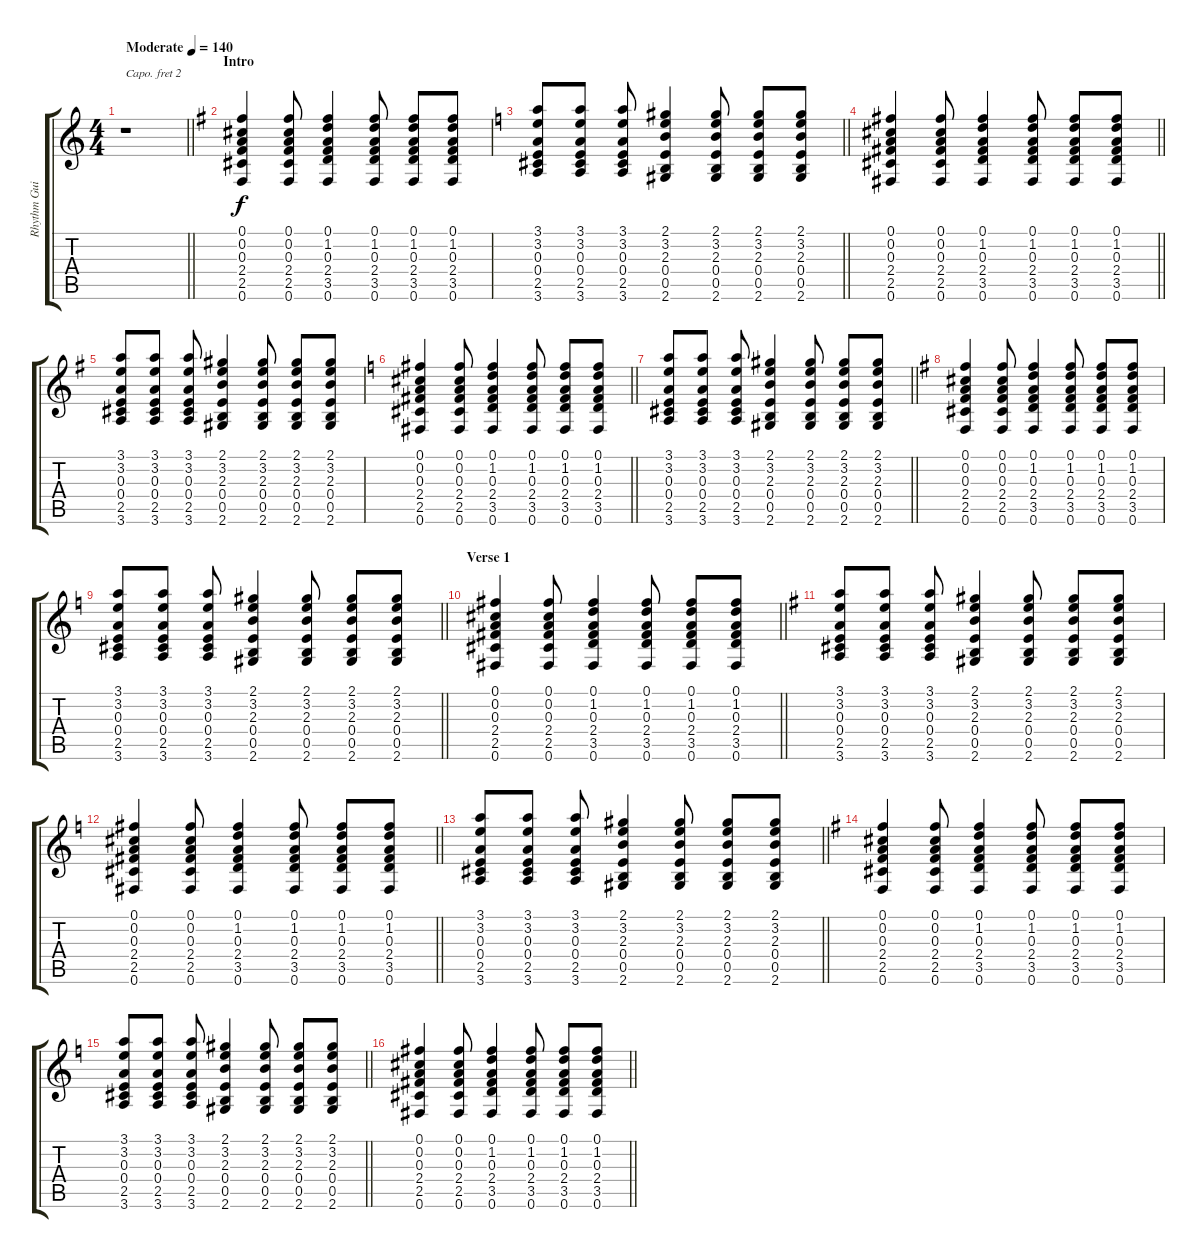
\track ("Rhythm Guitar" "Rhythm Gui") {instrument acousticguitarsteel}
\staff {score tabs}
\capo 2
\tuning (E4 B3 G3 D3 A2 E2) {hide}
\ts (4 4)
\tempo (140 "Moderate")
\clef g2
\barLineRight lightlight
\ks c
r.1{dy f instrument acousticguitarsteel} |
\section ("" "Intro")
\ks g
(0.1 0.2 0.3 2.4 2.5 0.6).4 (0.1 0.2 0.3 2.4 2.5 0.6).8 (0.1 1.2 0.3 2.4 3.5 0.6).4 (0.1 1.2 0.3 2.4 3.5 0.6).8 (0.1 1.2 0.3 2.4 3.5 0.6).8 (0.1 1.2 0.3 2.4 3.5 0.6).8 |
\barLineRight lightlight
\ks c
(3.1 3.2 0.3 0.4 2.5 3.6).8 (3.1 3.2 0.3 0.4 2.5 3.6).8 (3.1 3.2 0.3 0.4 2.5 3.6).8 (2.1 3.2 2.3 0.4 0.5 2.6).4 (2.1 3.2 2.3 0.4 0.5 2.6).8 (2.1 3.2 2.3 0.4 0.5 2.6).8 (2.1 3.2 2.3 0.4 0.5 2.6).8 |
\barLineRight lightlight
(0.1 0.2 0.3 2.4 2.5 0.6).4 (0.1 0.2 0.3 2.4 2.5 0.6).8 (0.1 1.2 0.3 2.4 3.5 0.6).4 (0.1 1.2 0.3 2.4 3.5 0.6).8 (0.1 1.2 0.3 2.4 3.5 0.6).8 (0.1 1.2 0.3 2.4 3.5 0.6).8 |
\ks g
(3.1 3.2 0.3 0.4 2.5 3.6).8 (3.1 3.2 0.3 0.4 2.5 3.6).8 (3.1 3.2 0.3 0.4 2.5 3.6).8 (2.1 3.2 2.3 0.4 0.5 2.6).4 (2.1 3.2 2.3 0.4 0.5 2.6).8 (2.1 3.2 2.3 0.4 0.5 2.6).8 (2.1 3.2 2.3 0.4 0.5 2.6).8 |
\barLineRight lightlight
\ks c
(0.1 0.2 0.3 2.4 2.5 0.6).4 (0.1 0.2 0.3 2.4 2.5 0.6).8 (0.1 1.2 0.3 2.4 3.5 0.6).4 (0.1 1.2 0.3 2.4 3.5 0.6).8 (0.1 1.2 0.3 2.4 3.5 0.6).8 (0.1 1.2 0.3 2.4 3.5 0.6).8 |
\barLineRight lightlight
(3.1 3.2 0.3 0.4 2.5 3.6).8 (3.1 3.2 0.3 0.4 2.5 3.6).8 (3.1 3.2 0.3 0.4 2.5 3.6).8 (2.1 3.2 2.3 0.4 0.5 2.6).4 (2.1 3.2 2.3 0.4 0.5 2.6).8 (2.1 3.2 2.3 0.4 0.5 2.6).8 (2.1 3.2 2.3 0.4 0.5 2.6).8 |
\ks g
(0.1 0.2 0.3 2.4 2.5 0.6).4 (0.1 0.2 0.3 2.4 2.5 0.6).8 (0.1 1.2 0.3 2.4 3.5 0.6).4 (0.1 1.2 0.3 2.4 3.5 0.6).8 (0.1 1.2 0.3 2.4 3.5 0.6).8 (0.1 1.2 0.3 2.4 3.5 0.6).8 |
\barLineRight lightlight
\ks c
(3.1 3.2 0.3 0.4 2.5 3.6).8 (3.1 3.2 0.3 0.4 2.5 3.6).8 (3.1 3.2 0.3 0.4 2.5 3.6).8 (2.1 3.2 2.3 0.4 0.5 2.6).4 (2.1 3.2 2.3 0.4 0.5 2.6).8 (2.1 3.2 2.3 0.4 0.5 2.6).8 (2.1 3.2 2.3 0.4 0.5 2.6).8 |
\section ("" "Verse 1")
\barLineRight lightlight
(0.1 0.2 0.3 2.4 2.5 0.6).4 (0.1 0.2 0.3 2.4 2.5 0.6).8 (0.1 1.2 0.3 2.4 3.5 0.6).4 (0.1 1.2 0.3 2.4 3.5 0.6).8 (0.1 1.2 0.3 2.4 3.5 0.6).8 (0.1 1.2 0.3 2.4 3.5 0.6).8 |
\ks g
(3.1 3.2 0.3 0.4 2.5 3.6).8 (3.1 3.2 0.3 0.4 2.5 3.6).8 (3.1 3.2 0.3 0.4 2.5 3.6).8 (2.1 3.2 2.3 0.4 0.5 2.6).4 (2.1 3.2 2.3 0.4 0.5 2.6).8 (2.1 3.2 2.3 0.4 0.5 2.6).8 (2.1 3.2 2.3 0.4 0.5 2.6).8 |
\barLineRight lightlight
\ks c
(0.1 0.2 0.3 2.4 2.5 0.6).4 (0.1 0.2 0.3 2.4 2.5 0.6).8 (0.1 1.2 0.3 2.4 3.5 0.6).4 (0.1 1.2 0.3 2.4 3.5 0.6).8 (0.1 1.2 0.3 2.4 3.5 0.6).8 (0.1 1.2 0.3 2.4 3.5 0.6).8 |
\barLineRight lightlight
(3.1 3.2 0.3 0.4 2.5 3.6).8 (3.1 3.2 0.3 0.4 2.5 3.6).8 (3.1 3.2 0.3 0.4 2.5 3.6).8 (2.1 3.2 2.3 0.4 0.5 2.6).4 (2.1 3.2 2.3 0.4 0.5 2.6).8 (2.1 3.2 2.3 0.4 0.5 2.6).8 (2.1 3.2 2.3 0.4 0.5 2.6).8 |
\ks g
(0.1 0.2 0.3 2.4 2.5 0.6).4 (0.1 0.2 0.3 2.4 2.5 0.6).8 (0.1 1.2 0.3 2.4 3.5 0.6).4 (0.1 1.2 0.3 2.4 3.5 0.6).8 (0.1 1.2 0.3 2.4 3.5 0.6).8 (0.1 1.2 0.3 2.4 3.5 0.6).8 |
\barLineRight lightlight
\ks c
(3.1 3.2 0.3 0.4 2.5 3.6).8 (3.1 3.2 0.3 0.4 2.5 3.6).8 (3.1 3.2 0.3 0.4 2.5 3.6).8 (2.1 3.2 2.3 0.4 0.5 2.6).4 (2.1 3.2 2.3 0.4 0.5 2.6).8 (2.1 3.2 2.3 0.4 0.5 2.6).8 (2.1 3.2 2.3 0.4 0.5 2.6).8 |
\barLineRight lightlight
(0.1 0.2 0.3 2.4 2.5 0.6).4 (0.1 0.2 0.3 2.4 2.5 0.6).8 (0.1 1.2 0.3 2.4 3.5 0.6).4 (0.1 1.2 0.3 2.4 3.5 0.6).8 (0.1 1.2 0.3 2.4 3.5 0.6).8 (0.1 1.2 0.3 2.4 3.5 0.6).8
